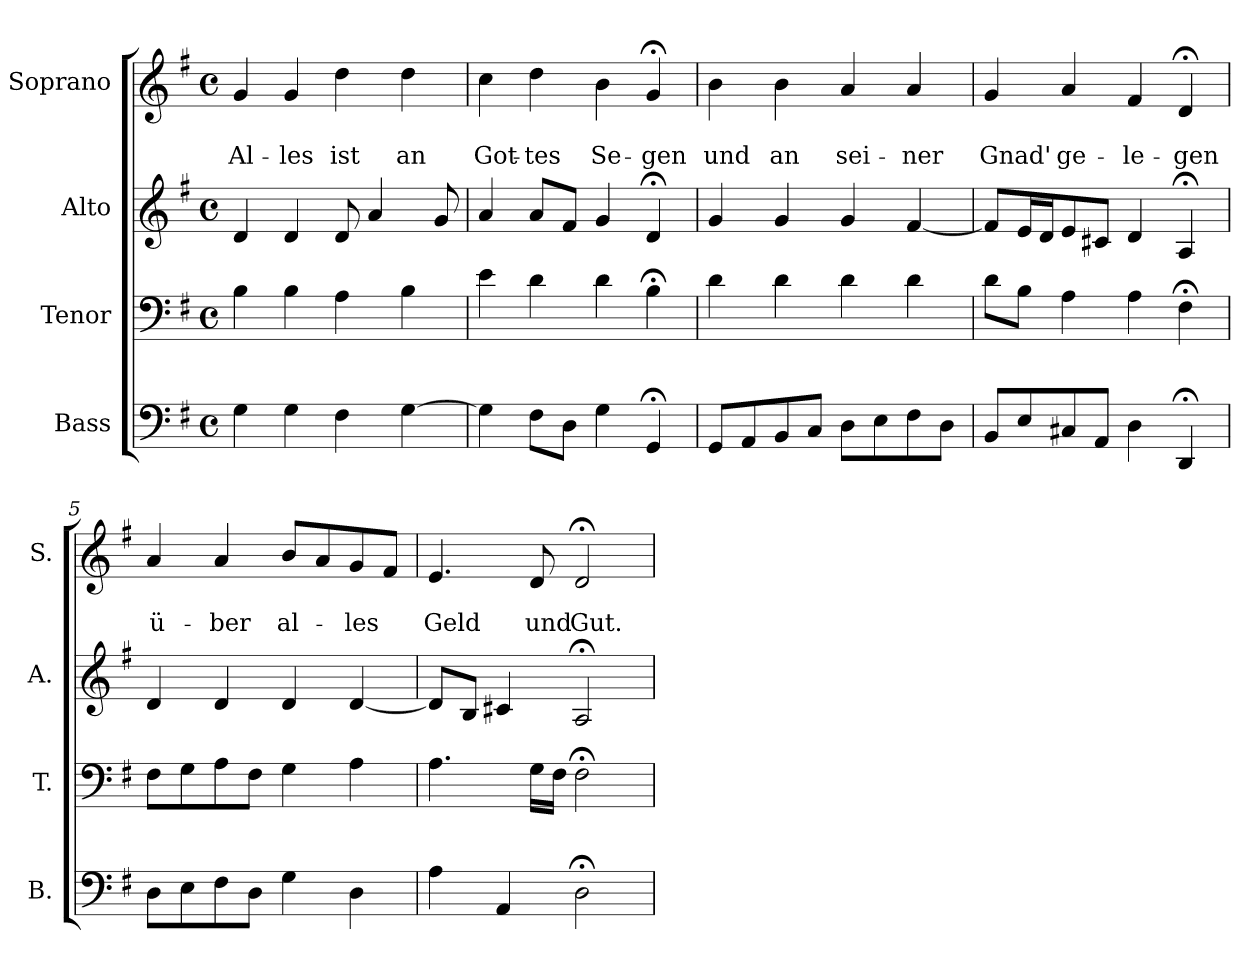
**kern	**kern	**kern	**kern	**text	**text
*part4	*part3	*part2	*part1	*part1	*part1
*staff4	*staff3	*staff2	*staff1	*staff1	*staff1
*I"Bass	*I"Tenor	*I"Alto	*I"Soprano	*	*
*I'B.	*I'T.	*I'A.	*I'S.	*	*
*clefF4	*clefF4	*clefG2	*clefG2	*	*
*k[f#]	*k[f#]	*k[f#]	*k[f#]	*	*
*G:	*G:	*G:	*G:	*	*
*M4/4	*M4/4	*M4/4	*M4/4	*	*
*met(c)	*met(c)	*met(c)	*met(c)	*	*
=1	=1	=1	=1	=1	=1
4G\	4B\	4d/	4g/	.	Al-
4G\	4B\	4d/	4g/	.	-les
4F#\	4A\	8d/	4dd\	.	ist
.	.	4a/	.	.	.
[4G\	4B\	.	4dd\	.	an
.	.	8g/	.	.	.
=2	=2	=2	=2	=2	=2
4G\]	4e\	4a/	4cc\	.	Got-
8F#\L	4d\	8a/L	4dd\	.	-tes
8D\J	.	8f#/J	.	.	.
4G\	4d\	4g/	4b\	.	Se-
4GG;</	4B;<\	4d;</	4g;</	.	-gen
=3	=3	=3	=3	=3	=3
8GG/L	4d\	4g/	4b\	.	und
8AA/	.	.	.	.	.
8BB/	4d\	4g/	4b\	.	an
8C/J	.	.	.	.	.
8D\L	4d\	4g/	4a/	.	sei-
8E\	.	.	.	.	.
8F#\	4d\	[4f#/	4a/	.	-ner
8D\J	.	.	.	.	.
=4	=4	=4	=4	=4	=4
8BB/L	8d\L	8f#/L]	4g/	.	Gnad'
8E/	8B\J	16e/L	.	.	.
.	.	16d/J	.	.	.
8C#X/	4A\	8e/	4a/	.	ge-
8AA/J	.	8c#X/J	.	.	.
4D\	4A\	4d/	4f#/	.	-le-
4DD;</	4F#;<\	4A;</	4d;</	.	-gen
!!LO:LB:g=z
=5	=5	=5	=5	=5	=5
8D\L	8F#\L	4d/	4a/	.	ü-
8E\	8G\	.	.	.	.
8F#\	8A\	4d/	4a/	.	-ber
8D\J	8F#\J	.	.	.	.
4G\	4G\	4d/	8b/L	.	al-
.	.	.	8a/	.	.
4D\	4A\	[4d/	8g/	.	-les
.	.	.	8f#/J	.	.
=6	=6	=6	=6	=6	=6
4A\	4.A\	8d/L]	4.e/	.	Geld
.	.	8B/J	.	.	.
4AA/	.	4c#X/	.	.	.
.	16G\LL	.	8d/	.	und
.	16F#\JJ	.	.	.	.
2D;<\	2F#;<\	2A;</	2d;</	.	Gut.
=	=	=	=	=	=
*-	*-	*-	*-	*-	*-
